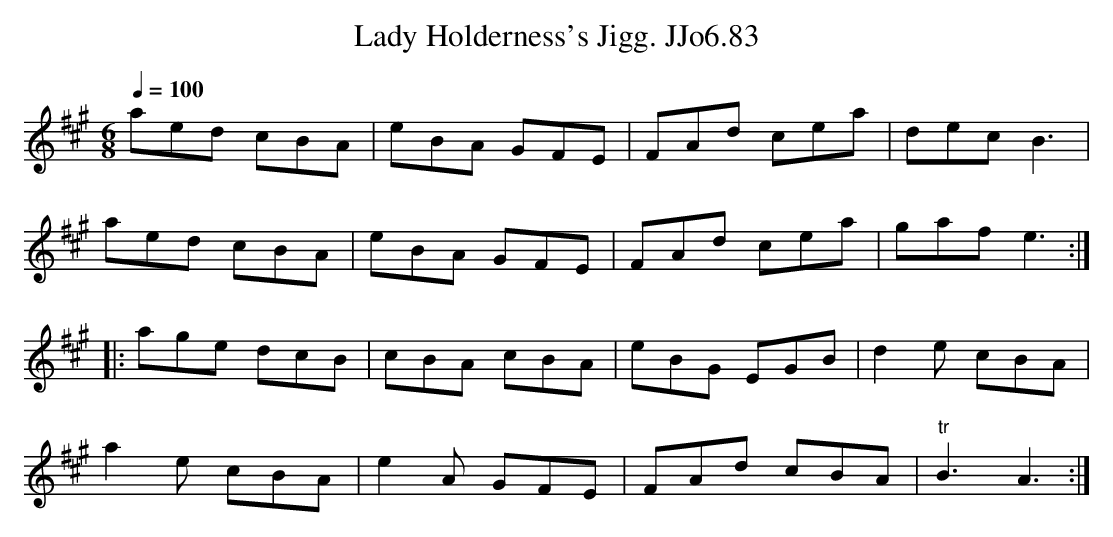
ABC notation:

X:1
T:Lady Holderness's Jigg. JJo6.83
M:6/8
L:1/8
Q:1/4=100
K:A
aed cBA|eBA GFE|FAd cea|decB3|
aed cBA|eBA GFE|FAd cea|gafe3:|
|:age dcB|cBA cBA|eBG EGB|d2e cBA|
a2e cBA|e2A GFE|FAd cBA|"tr"B3A3:|
